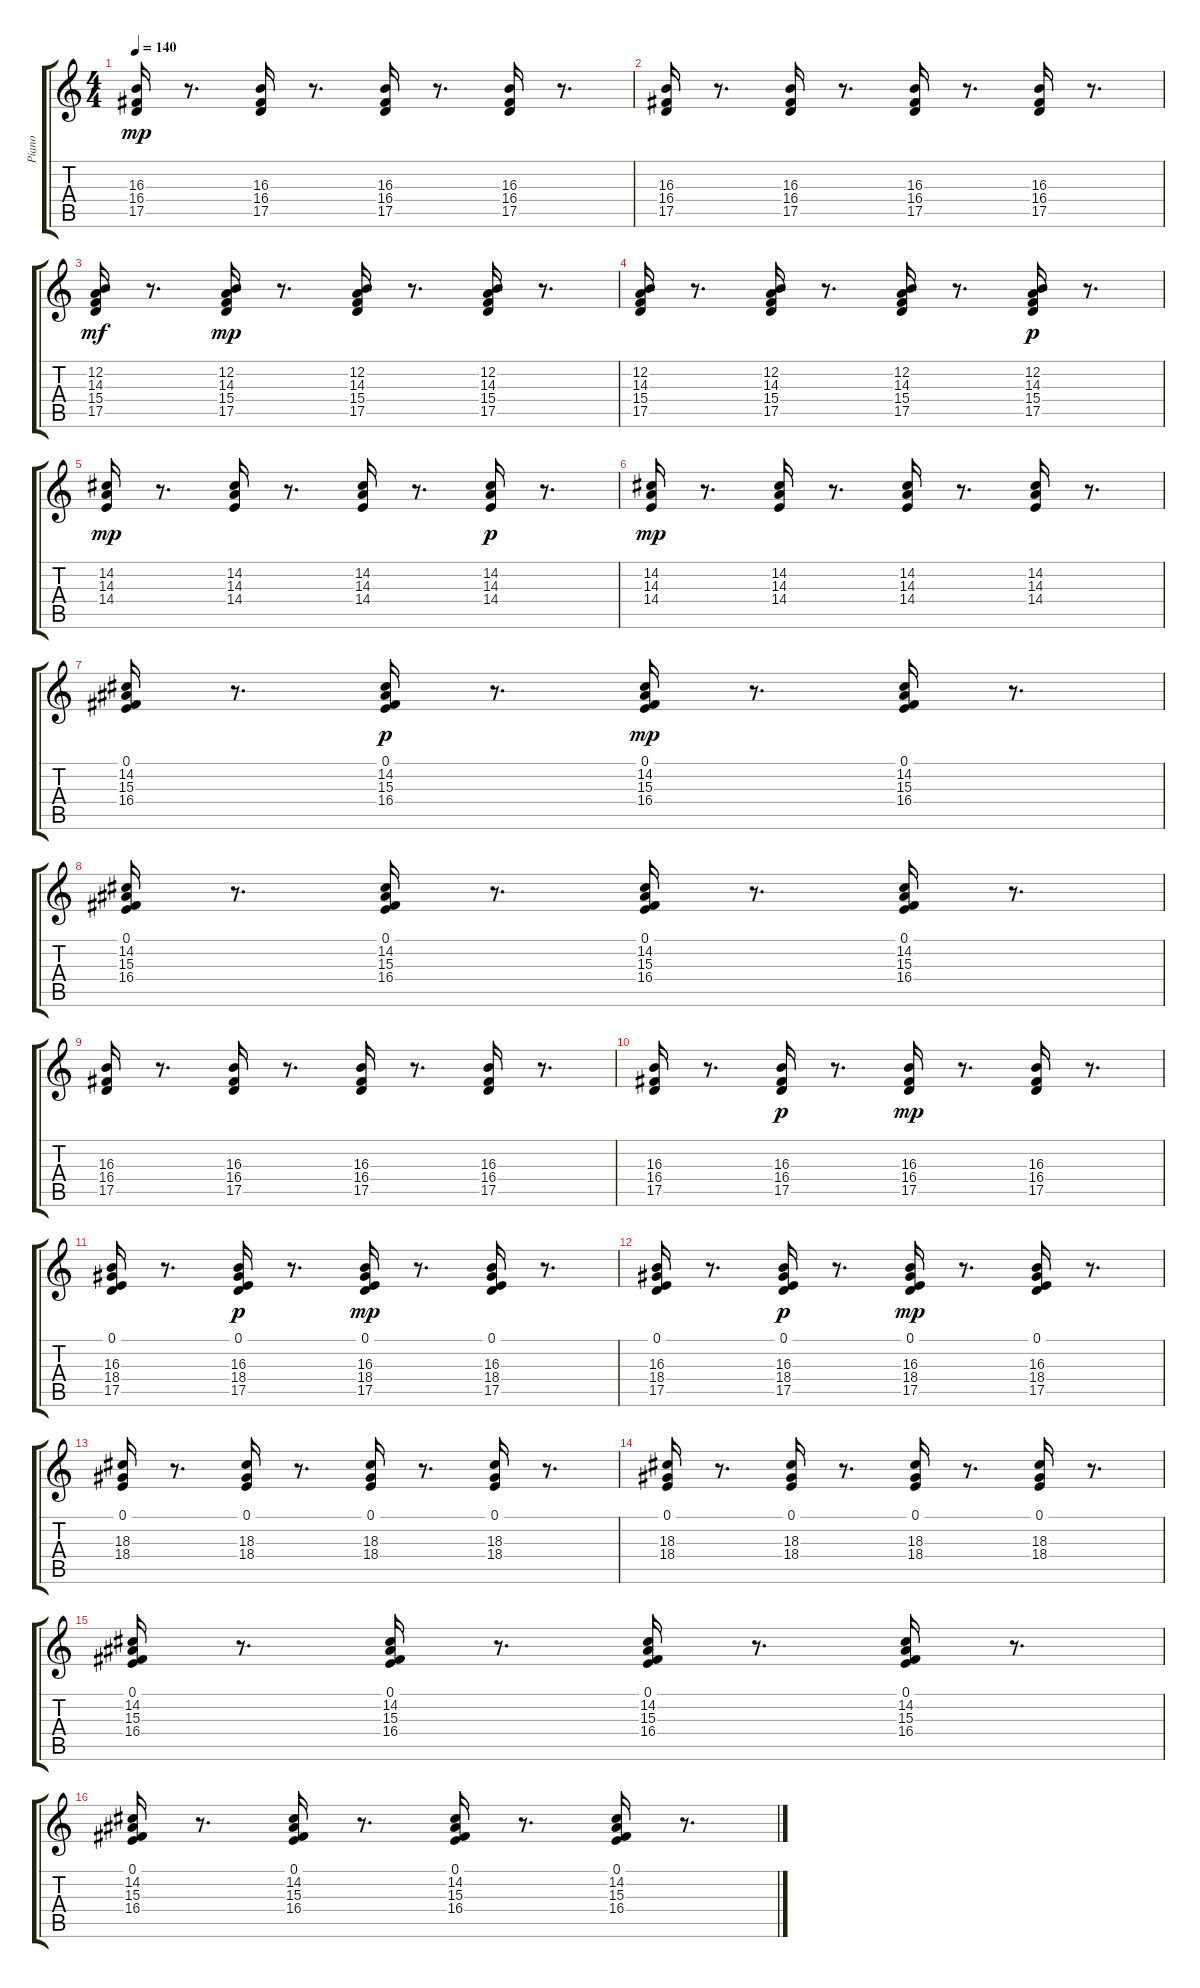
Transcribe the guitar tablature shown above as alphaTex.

\track ("Piano" "Piano") {instrument acousticgrandpiano}
\staff {score tabs}
\tuning (E4 B3 G3 D3 A2 E2) {hide}
\ts (4 4)
\tempo 140
\clef g2
\ks c
(16.3 16.4 17.5).16{dy mp} r.8{d} (16.3 16.4 17.5).16 r.8{d} (16.3 16.4 17.5).16 r.8{d} (16.3 16.4 17.5).16 r.8{d} |
(16.3 16.4 17.5).16 r.8{d} (16.3 16.4 17.5).16 r.8{d} (16.3 16.4 17.5).16 r.8{d} (16.3 16.4 17.5).16 r.8{d} |
(12.2 14.3 15.4 17.5).16{dy mf} r.8{d} (12.2 14.3 15.4 17.5).16{dy mp} r.8{d} (12.2 14.3 15.4 17.5).16 r.8{d} (12.2 14.3 15.4 17.5).16 r.8{d} |
(12.2 14.3 15.4 17.5).16 r.8{d} (12.2 14.3 15.4 17.5).16 r.8{d} (12.2 14.3 15.4 17.5).16 r.8{d} (12.2 14.3 15.4 17.5).16{dy p} r.8{d} |
(14.2 14.3 14.4).16{dy mp} r.8{d} (14.2 14.3 14.4).16 r.8{d} (14.2 14.3 14.4).16 r.8{d} (14.2 14.3 14.4).16{dy p} r.8{d} |
(14.2 14.3 14.4).16{dy mp} r.8{d} (14.2 14.3 14.4).16 r.8{d} (14.2 14.3 14.4).16 r.8{d} (14.2 14.3 14.4).16 r.8{d} |
(0.1 14.2 15.3 16.4).16 r.8{d} (0.1 14.2 15.3 16.4).16{dy p} r.8{d} (0.1 14.2 15.3 16.4).16{dy mp} r.8{d} (0.1 14.2 15.3 16.4).16 r.8{d} |
(0.1 14.2 15.3 16.4).16 r.8{d} (0.1 14.2 15.3 16.4).16 r.8{d} (0.1 14.2 15.3 16.4).16 r.8{d} (0.1 14.2 15.3 16.4).16 r.8{d} |
(16.3 16.4 17.5).16 r.8{d} (16.3 16.4 17.5).16 r.8{d} (16.3 16.4 17.5).16 r.8{d} (16.3 16.4 17.5).16 r.8{d} |
(16.3 16.4 17.5).16 r.8{d} (16.3 16.4 17.5).16{dy p} r.8{d} (16.3 16.4 17.5).16{dy mp} r.8{d} (16.3 16.4 17.5).16 r.8{d} |
(0.1 16.3 18.4 17.5).16 r.8{d} (0.1 16.3 18.4 17.5).16{dy p} r.8{d} (0.1 16.3 18.4 17.5).16{dy mp} r.8{d} (0.1 16.3 18.4 17.5).16 r.8{d} |
(0.1 16.3 18.4 17.5).16 r.8{d} (0.1 16.3 18.4 17.5).16{dy p} r.8{d} (0.1 16.3 18.4 17.5).16{dy mp} r.8{d} (0.1 16.3 18.4 17.5).16 r.8{d} |
(0.1 18.3 18.4).16 r.8{d} (0.1 18.3 18.4).16 r.8{d} (0.1 18.3 18.4).16 r.8{d} (0.1 18.3 18.4).16 r.8{d} |
(0.1 18.3 18.4).16 r.8{d} (0.1 18.3 18.4).16 r.8{d} (0.1 18.3 18.4).16 r.8{d} (0.1 18.3 18.4).16 r.8{d} |
(0.1 14.2 15.3 16.4).16 r.8{d} (0.1 14.2 15.3 16.4).16 r.8{d} (0.1 14.2 15.3 16.4).16 r.8{d} (0.1 14.2 15.3 16.4).16 r.8{d} |
(0.1 14.2 15.3 16.4).16 r.8{d} (0.1 14.2 15.3 16.4).16 r.8{d} (0.1 14.2 15.3 16.4).16 r.8{d} (0.1 14.2 15.3 16.4).16 r.8{d}
